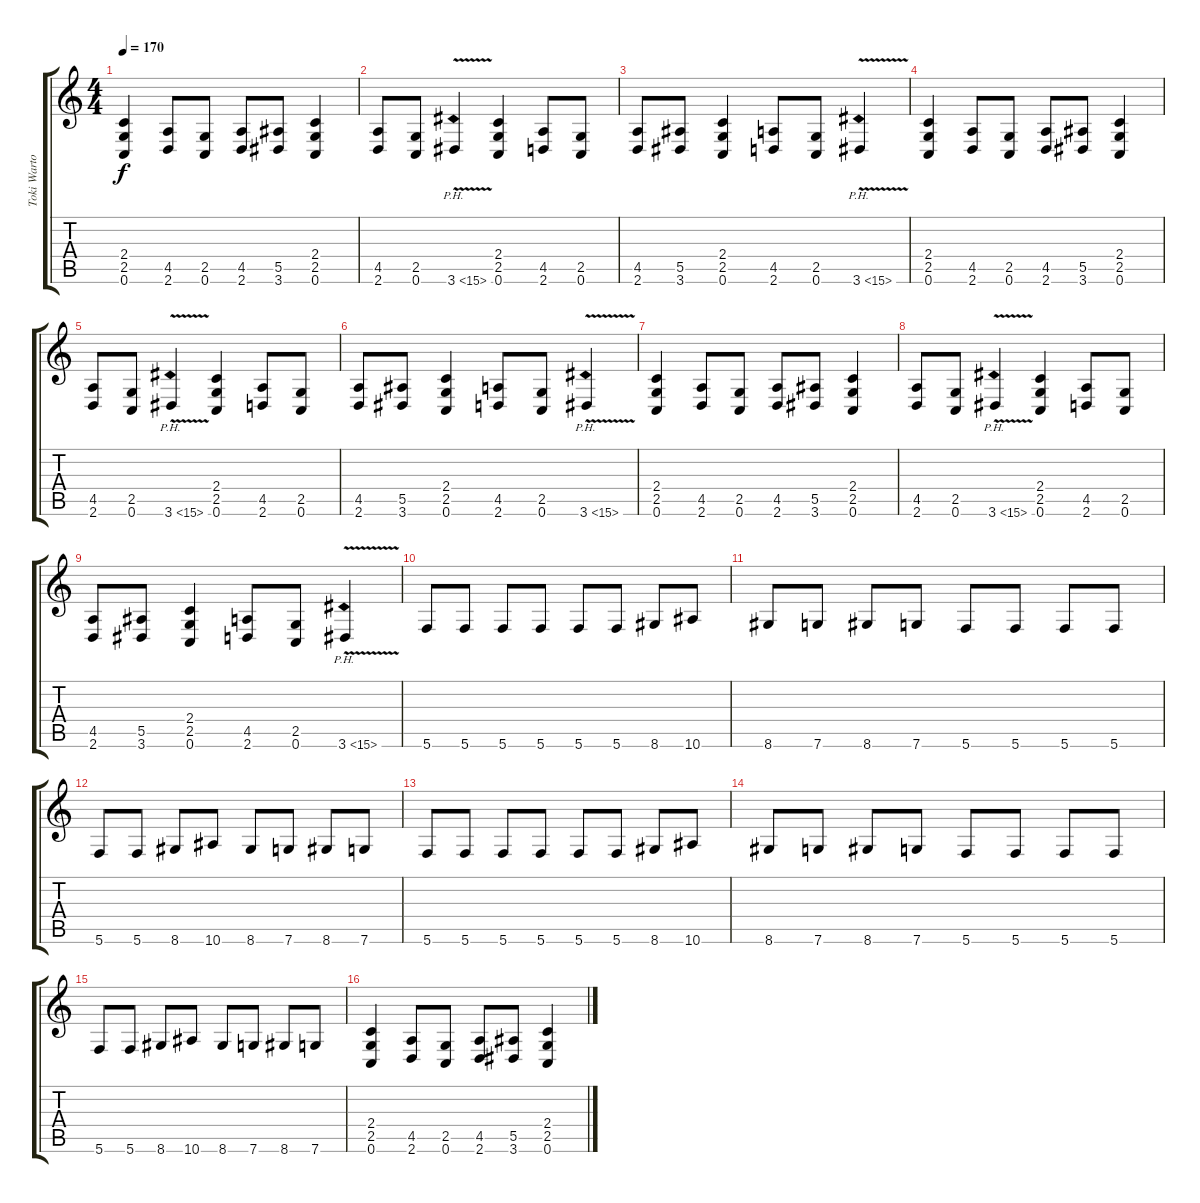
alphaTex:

\track ("Toki Wartooth" "Toki Warto") {instrument distortionguitar}
\staff {score tabs}
\tuning (C4 G3 Eb3 Bb2 F2 C2) {hide}
\ts (4 4)
\tempo 170
\clef g2
\ks c
(2.4 2.5 0.6).4{dy f} (4.5 2.6).8 (2.5 0.6).8 (4.5 2.6).8 (5.5 3.6).8 (2.4 2.5 0.6).4 |
(4.5 2.6).8 (2.5 0.6).8 3.6{ph 12 v}.4 (2.4 2.5 0.6).4 (4.5 2.6).8 (2.5 0.6).8 |
(4.5 2.6).8 (5.5 3.6).8 (2.4 2.5 0.6).4 (4.5 2.6).8 (2.5 0.6).8 3.6{ph 12 v}.4 |
(2.4 2.5 0.6).4 (4.5 2.6).8 (2.5 0.6).8 (4.5 2.6).8 (5.5 3.6).8 (2.4 2.5 0.6).4 |
(4.5 2.6).8 (2.5 0.6).8 3.6{ph 12 v}.4 (2.4 2.5 0.6).4 (4.5 2.6).8 (2.5 0.6).8 |
(4.5 2.6).8 (5.5 3.6).8 (2.4 2.5 0.6).4 (4.5 2.6).8 (2.5 0.6).8 3.6{ph 12 v}.4 |
(2.4 2.5 0.6).4 (4.5 2.6).8 (2.5 0.6).8 (4.5 2.6).8 (5.5 3.6).8 (2.4 2.5 0.6).4 |
(4.5 2.6).8 (2.5 0.6).8 3.6{ph 12 v}.4 (2.4 2.5 0.6).4 (4.5 2.6).8 (2.5 0.6).8 |
(4.5 2.6).8 (5.5 3.6).8 (2.4 2.5 0.6).4 (4.5 2.6).8 (2.5 0.6).8 3.6{ph 12 v}.4 |
5.6.8 5.6.8 5.6.8 5.6.8 5.6.8 5.6.8 8.6.8 10.6.8 |
8.6.8 7.6.8 8.6.8 7.6.8 5.6.8 5.6.8 5.6.8 5.6.8 |
5.6.8 5.6.8 8.6.8 10.6.8 8.6.8 7.6.8 8.6.8 7.6.8 |
5.6.8 5.6.8 5.6.8 5.6.8 5.6.8 5.6.8 8.6.8 10.6.8 |
8.6.8 7.6.8 8.6.8 7.6.8 5.6.8 5.6.8 5.6.8 5.6.8 |
5.6.8 5.6.8 8.6.8 10.6.8 8.6.8 7.6.8 8.6.8 7.6.8 |
(2.4 2.5 0.6).4 (4.5 2.6).8 (2.5 0.6).8 (4.5 2.6).8 (5.5 3.6).8 (2.4 2.5 0.6).4
